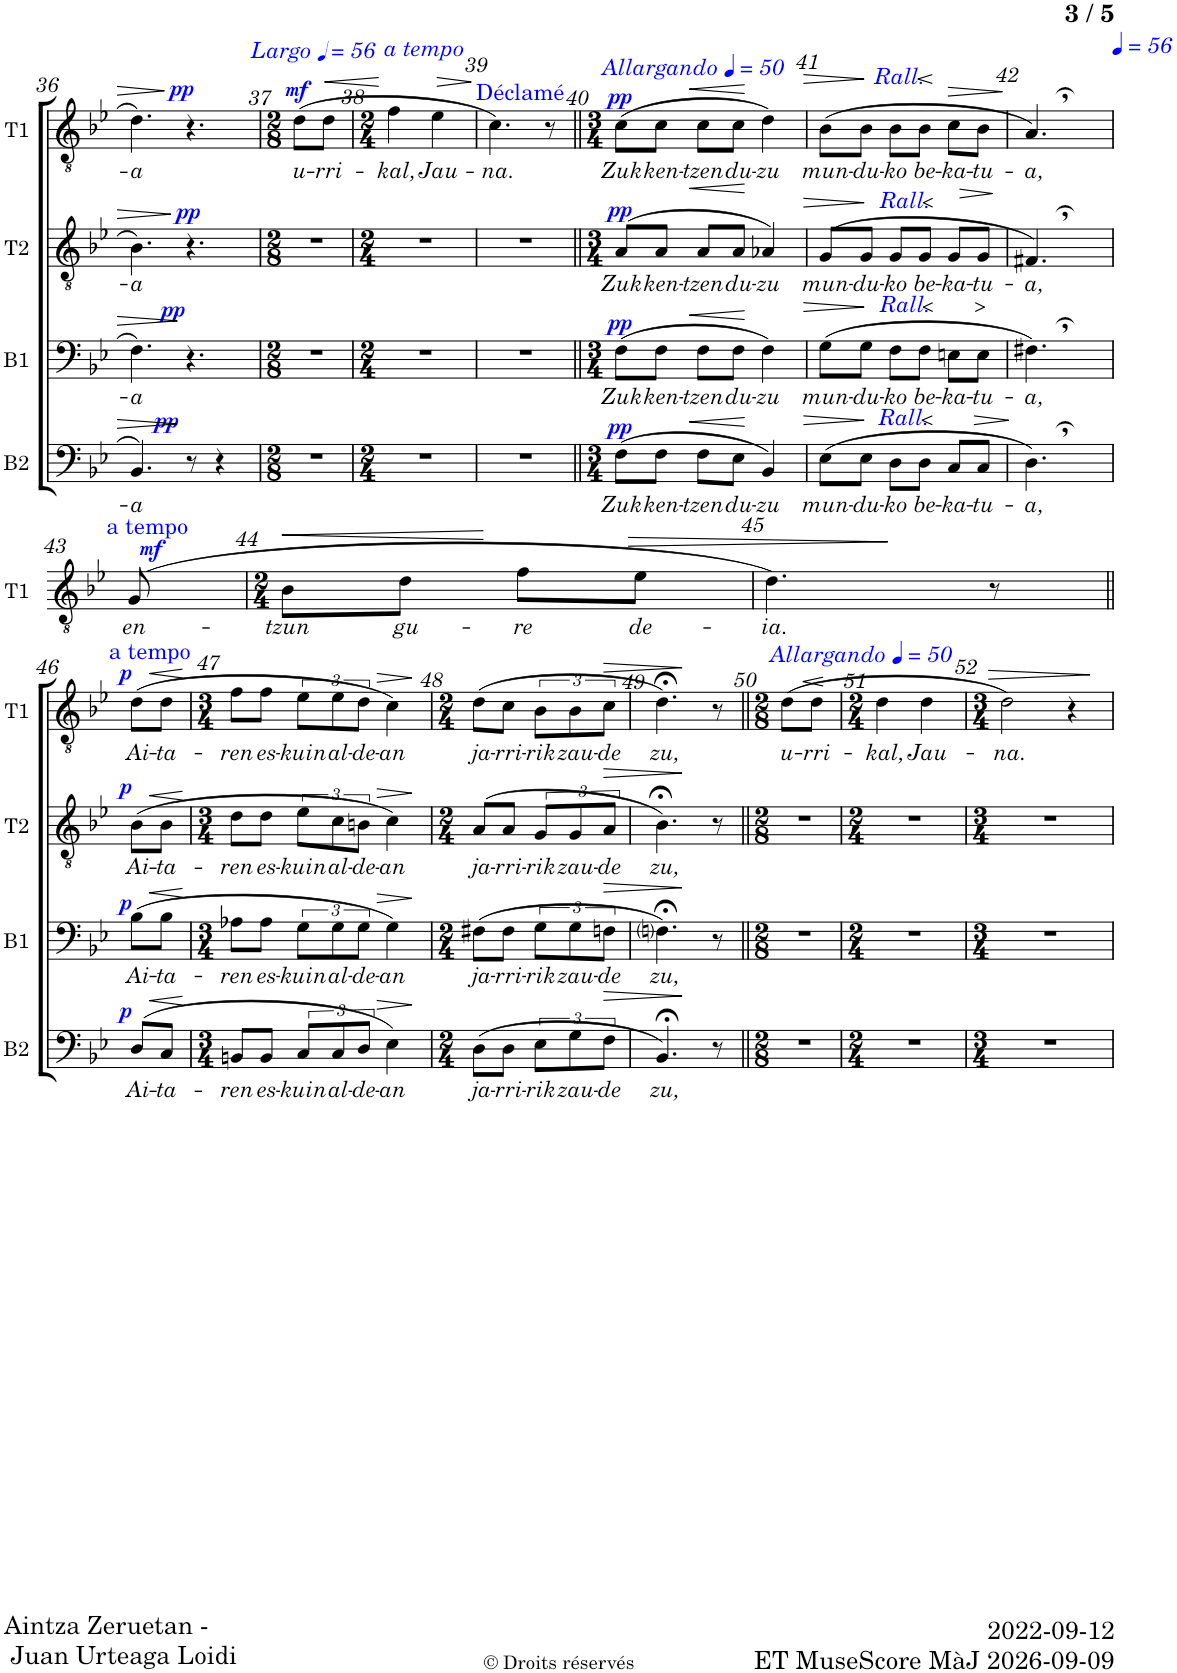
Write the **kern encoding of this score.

**kern	**text	**dynam	**kern	**text	**dynam	**kern	**text	**dynam	**kern	**text	**dynam
*part4	*part4	*part4	*part3	*part3	*part3	*part2	*part2	*part2	*part1	*part1	*part1
*staff4	*staff4	*staff4	*staff3	*staff3	*staff3	*staff2	*staff2	*staff2	*staff1	*staff1	*staff1
*I"Basse	*	*	*I"Baryton	*	*	*I"Ténor 2	*	*	*I"Ténor 1	*	*
*I'B2	*	*	*I'B1	*	*	*I'T2	*	*	*I'T1	*	*
!!LO:PB:g=z
*clefF4	*	*	*clefF4	*	*	*clefGv2	*	*	*clefGv2	*	*
*k[b-e-]	*	*	*k[b-e-]	*	*	*k[b-e-]	*	*	*k[b-e-]	*	*
*M3/4	*	*	*M3/4	*	*	*M3/4	*	*	*M3/4	*	*
=36	=36	=36	=36	=36	=36	=36	=36	=36	=36	=36	=36
!	!LO:LY:b	!LO:DY:a	!	!LO:LY:b	!LO:DY:a	!	!LO:LY:b	!	!	!LO:LY:b	!
4.BB-/	-a	pp	4.F\	-a	pp	4.B-\	-a	.	4.d\	-a	.
!	!	!	!	!	!	!	!	!LO:DY:a	!	!	!LO:DY:a
8r	.	.	4.r	.	.	4.r	.	pp	4.r	.	pp
4r	.	.	.	.	.	.	.	.	.	.	.
=37	=37	=37	=37	=37	=37	=37	=37	=37	=37	=37	=37
*M2/8	*	*	*M2/8	*	*	*M2/8	*	*	*M2/8	*	*
*	*	*	*	*	*	*	*	*	*MM56	*	*
!	!	!	!	!	!	!	!	!	!LO:TX:a:i:color=#0000FF:t=a tempo	!	!
!	!	!	!	!	!	!	!	!	!LO:TX:a:i:t=Largo	!	!
!	!	!	!	!	!	!	!	!	!	!LO:LY:b	!LO:DY:a
4r	.	.	4r	.	.	4r	.	.	(8d\L	u-	mf
!	!	!	!	!	!	!	!	!	!	!LO:LY:b	!LO:HP:b
.	.	.	.	.	.	.	.	.	8d\J	-rri-	<
=38	=38	=38	=38	=38	=38	=38	=38	=38	=38	=38	=38
*M2/4	*	*	*M2/4	*	*	*M2/4	*	*	*M2/4	*	*
!	!	!	!	!	!	!	!	!	!	!LO:LY:b	!
2r	.	.	2r	.	.	2r	.	.	4f\	-kal,	.
!	!	!	!	!	!	!	!	!	!	!LO:LY:b	!LO:HP:n=1:b
.	.	.	.	.	.	.	.	.	4e-\	Jau-	[ >
.	.	.	.	.	.	.	.	.	.	.	]
=39	=39	=39	=39	=39	=39	=39	=39	=39	=39	=39	=39
!	!	!	!	!	!	!	!	!	!LO:TX:a:color=#0000FF:t=Déclamé	!	!
!	!	!	!	!	!	!	!	!	!	!LO:LY:b	!
2r	.	.	2r	.	.	2r	.	.	4.c\)	-na.	.
.	.	.	.	.	.	.	.	.	8r	.	.
=40||	=40||	=40||	=40||	=40||	=40||	=40||	=40||	=40||	=40||	=40||	=40||
*M3/4	*	*	*M3/4	*	*	*M3/4	*	*	*M3/4	*	*
*	*	*	*	*	*	*	*	*	*MM50	*	*
!	!	!	!	!	!	!	!	!	!LO:TX:a:i:t=Allargando	!	!
!	!LO:LY:b	!LO:DY:a	!	!LO:LY:b	!LO:DY:a	!	!LO:LY:b	!LO:DY:a	!	!LO:LY:b	!LO:DY:a
(8F\L	Zuk	pp	(8F\L	Zuk	pp	(>8A/L	Zuk	pp	(8c\L	Zuk	pp
!	!LO:LY:b	!	!	!LO:LY:b	!	!	!LO:LY:b	!	!	!LO:LY:b	!
8F\J	ken-	.	8F\J	ken-	.	8A/J	ken-	.	8c\J	ken-	.
!	!LO:LY:b	!LO:HP:b	!	!LO:LY:b	!LO:HP:b	!	!LO:LY:b	!LO:HP:b	!	!LO:LY:b	!LO:HP:b
8F\L	-tzen	<	8F\L	-tzen	<	8A/L	-tzen	<	8c\L	-tzen	<
!	!LO:LY:b	!	!	!LO:LY:b	!	!	!LO:LY:b	!	!	!LO:LY:b	!
8E-\J	du-	.	8F\J	du-	.	8A/J	du-	.	8c\J	du-	.
!	!LO:LY:b	!	!	!LO:LY:b	!	!	!LO:LY:b	!	!	!LO:LY:b	!
4BB-/)	-zu	[	4F\)	-zu	[	4A-X/)	-zu	[	4d\)	-zu	[
=41	=41	=41	=41	=41	=41	=41	=41	=41	=41	=41	=41
!	!LO:LY:b	!LO:HP:b	!	!LO:LY:b	!LO:HP:b	!	!LO:LY:b	!LO:HP:b	!	!LO:LY:b	!LO:HP:b
(8E-\L	mun-	>	(8G\L	mun-	>	(>8G/L	mun-	>	(8B-\L	mun-	>
!	!LO:LY:b	!	!	!LO:LY:b	!	!	!LO:LY:b	!	!	!LO:LY:b	!
8E-\J	-du-	.	8G\J	-du-	.	8G/J	-du-	.	8B-\J	-du-	.
!	!	!	!	!	!	!	!	!	!LO:TX:a:i:color=#0000FF:t=Rall.	!	!
!	!	!	!	!	!	!LO:TX:a:i:color=#0000FF:t=Rall.	!	!	!	!	!
!	!	!	!LO:TX:a:i:color=#0000FF:t=Rall.	!	!	!	!	!	!	!	!
!LO:TX:a:i:color=#0000FF:t=Rall.	!	!	!	!	!	!	!	!	!	!	!
!	!LO:LY:b	!LO:HP:n=1:b	!	!LO:LY:b	!LO:HP:n=1:b	!	!LO:LY:b	!LO:HP:n=1:b	!	!LO:LY:b	!LO:HP:n=1:b
8D\L	-ko	] <	8F\L	-ko	] <	8G/L	-ko	] <	8B-\L	-ko	] <
!	!LO:LY:b	!	!	!LO:LY:b	!	!	!LO:LY:b	!	!	!LO:LY:b	!
8D\J	be-	.	8F\J	be-	.	8G/J	be-	.	8B-\J	be-	.
!	!LO:LY:b	!LO:HP:n=1:b	!	!LO:LY:b	!LO:HP:n=1:b	!	!LO:LY:b	!	!	!LO:LY:b	!
8C/L	-ka-	[ >	8En\L	-ka-	[ >	8G/L	-ka-	[	8c\L	-ka-	[
!	!LO:LY:b	!	!	!LO:LY:b	!	!	!LO:LY:b	!LO:HP:b	!	!LO:LY:b	!LO:HP:b
8C/J	-tu-	.	8E\J	-tu-	.	8G/J	-tu-	>	8B-\J	-tu-	>
.	.	.	.	.	]	.	.	.	.	.	]
=42	=42	=42	=42	=42	=42	=42	=42	=42	=42	=42	=42
*M3/8	*	*	*M3/8	*	*	*M3/8	*	*	*M3/8	*	*
!	!LO:LY:b	!	!	!LO:LY:b	!	!	!LO:LY:b	!	!	!LO:LY:b	!
4.D,\)	-a,	.	4.F#X,\)	-a,	.	4.F#X,/)	-a,	.	4.A,/)	-a,	.
*	*	*	*	*	*	*	*	*	*MM56	*	*
.	.	]	.	.	.	.	.	]	.	.	.
!!LO:LB:g=z
=43	=43	=43	=43	=43	=43	=43	=43	=43	=43	=43	=43
*M1/8	*	*	*M1/8	*	*	*M1/8	*	*	*M1/8	*	*
!	!	!	!	!	!	!	!	!	!LO:TX:a:color=#0000FF:t=a tempo	!	!
!	!	!	!	!	!	!	!	!	!	!LO:LY:b	!LO:DY:a
8r	.	.	8r	.	.	8r	.	.	(8G/	en-	mf
=44	=44	=44	=44	=44	=44	=44	=44	=44	=44	=44	=44
*M2/4	*	*	*M2/4	*	*	*M2/4	*	*	*M2/4	*	*
!	!	!	!	!	!	!	!	!	!	!LO:LY:b	!LO:HP:b
2r	.	.	2r	.	.	2r	.	.	8B-\L	-tzun	<
!	!	!	!	!	!	!	!	!	!	!LO:LY:b	!
.	.	.	.	.	.	.	.	.	8d\J	gu-	.
!	!	!	!	!	!	!	!	!	!	!LO:LY:b	!
.	.	.	.	.	.	.	.	.	8f\L	-re	[
!	!	!	!	!	!	!	!	!	!	!LO:LY:b	!LO:HP:b
.	.	.	.	.	.	.	.	.	8e-\J	de-	>
=45	=45	=45	=45	=45	=45	=45	=45	=45	=45	=45	=45
!	!	!	!	!	!	!	!	!	!	!LO:LY:b	!
2r	.	.	2r	.	.	2r	.	.	4.d\)	-ia.	.
.	.	.	.	.	.	.	.	.	8r	.	]
!!LO:LB:g=z
=46||	=46||	=46||	=46||	=46||	=46||	=46||	=46||	=46||	=46||	=46||	=46||
*M2/8	*	*	*M2/8	*	*	*M2/8	*	*	*M2/8	*	*
!	!	!	!	!	!	!	!	!	!LO:TX:a:color=#0000FF:t=a tempo	!	!
!	!LO:LY:b	!LO:DY:a	!	!LO:LY:b	!LO:DY:a	!	!LO:LY:b	!LO:DY:a	!	!LO:LY:b	!LO:DY:a
(8D/L	Ai-	p	(8B-\L	Ai-	p	(8B-\L	Ai-	p	(8d\L	Ai-	p
!	!LO:LY:b	!LO:HP:b	!	!LO:LY:b	!LO:HP:b	!	!LO:LY:b	!LO:HP:b	!	!LO:LY:b	!LO:HP:b
8C/J	-ta-	<	8B-\J	-ta-	<	8B-\J	-ta-	<	8d\J	-ta-	<
.	.	[	.	.	[	.	.	[	.	.	[
=47	=47	=47	=47	=47	=47	=47	=47	=47	=47	=47	=47
*M3/4	*	*	*M3/4	*	*	*M3/4	*	*	*M3/4	*	*
!	!LO:LY:b	!	!	!LO:LY:b	!	!	!LO:LY:b	!	!	!LO:LY:b	!
8BBn/L	-ren	.	8A-X\L	-ren	.	8d\L	-ren	.	8f\L	-ren	.
!	!LO:LY:b	!	!	!LO:LY:b	!	!	!LO:LY:b	!	!	!LO:LY:b	!
8BB/J	es-	.	8A-\J	es-	.	8d\J	es-	.	8f\J	es-	.
!	!LO:LY:b	!	!	!LO:LY:b	!	!	!LO:LY:b	!	!	!LO:LY:b	!
12C/L	-kuin	.	12G\L	-kuin	.	12e-\L	-kuin	.	12e-\L	-kuin	.
!	!LO:LY:b	!	!	!LO:LY:b	!	!	!LO:LY:b	!	!	!LO:LY:b	!
12C/	al-	.	12G\	al-	.	12c\	al-	.	12e-\	al-	.
!	!LO:LY:b	!	!	!LO:LY:b	!	!	!LO:LY:b	!	!	!LO:LY:b	!
12D/J	-de-	.	12G\J	-de-	.	12Bn\J	-de-	.	12d\J	-de-	.
!	!LO:LY:b	!LO:HP:b	!	!LO:LY:b	!LO:HP:b	!	!LO:LY:b	!LO:HP:b	!	!LO:LY:b	!LO:HP:b
4E-\)	-an	>	4G\)	-an	>	4c\)	-an	>	4c\)	-an	>
.	.	]	.	.	]	.	.	]	.	.	]
=48	=48	=48	=48	=48	=48	=48	=48	=48	=48	=48	=48
*M2/4	*	*	*M2/4	*	*	*M2/4	*	*	*M2/4	*	*
!	!LO:LY:b	!	!	!LO:LY:b	!	!	!LO:LY:b	!	!	!LO:LY:b	!
(8D\L	ja-	.	(8F#X\L	ja-	.	(8A/L	ja-	.	(8d\L	ja-	.
!	!LO:LY:b	!	!	!LO:LY:b	!	!	!LO:LY:b	!	!	!LO:LY:b	!
8D\J	-rri-	.	8F#\J	-rri-	.	8A/J	-rri-	.	8c\J	-rri-	.
!	!LO:LY:b	!	!	!LO:LY:b	!	!	!LO:LY:b	!	!	!LO:LY:b	!
12E-\L	-rik	.	12G\L	-rik	.	12G/L	-rik	.	12B-\L	-rik	.
!	!LO:LY:b	!	!	!LO:LY:b	!	!	!LO:LY:b	!	!	!LO:LY:b	!
12G\	zau-	.	12G\	zau-	.	12G/	zau-	.	12B-\	zau-	.
!	!LO:LY:b	!LO:HP:b	!	!LO:LY:b	!LO:HP:b	!	!LO:LY:b	!LO:HP:b	!	!LO:LY:b	!LO:HP:b
12F\J	-de	>	12Fn\J	-de	>	12A/J	-de	>	12c\J	-de	>
=49	=49	=49	=49	=49	=49	=49	=49	=49	=49	=49	=49
!	!LO:LY:b	!	!	!LO:LY:b	!	!	!LO:LY:b	!	!	!LO:LY:b	!
4.BB-;</)	zu,	.	4.Fni;<\)	zu,	.	4.B-;<\)	zu,	.	4.d;<\)	zu,	.
8r	.	]	8r	.	]	8r	.	]	8r	.	]
=50||	=50||	=50||	=50||	=50||	=50||	=50||	=50||	=50||	=50||	=50||	=50||
*M2/8	*	*	*M2/8	*	*	*M2/8	*	*	*M2/8	*	*
*	*	*	*	*	*	*	*	*	*MM50	*	*
!	!	!	!	!	!	!	!	!	!LO:TX:a:i:t=Allargando	!	!
!	!	!	!	!	!	!	!	!	!	!LO:LY:b	!
4r	.	.	4r	.	.	4r	.	.	(8d\L	u-	.
!	!	!	!	!	!	!	!	!	!	!LO:LY:b	!LO:HP:b
.	.	.	.	.	.	.	.	.	8d\J	-rri-	<
.	.	.	.	.	.	.	.	.	.	.	[
=51	=51	=51	=51	=51	=51	=51	=51	=51	=51	=51	=51
*M2/4	*	*	*M2/4	*	*	*M2/4	*	*	*M2/4	*	*
!	!	!	!	!	!	!	!	!	!	!LO:LY:b	!
2r	.	.	2r	.	.	2r	.	.	4d\	-kal,	.
!	!	!	!	!	!	!	!	!	!	!LO:LY:b	!
.	.	.	.	.	.	.	.	.	4d\	Jau-	.
=52	=52	=52	=52	=52	=52	=52	=52	=52	=52	=52	=52
*M3/4	*	*	*M3/4	*	*	*M3/4	*	*	*M3/4	*	*
!	!	!	!	!	!	!	!	!	!	!LO:LY:b	!LO:HP:b
2.r	.	.	2.r	.	.	2.r	.	.	2d\)	-na.	>
.	.	.	.	.	.	.	.	.	4r	.	.
.	.	.	.	.	.	.	.	.	.	.	]
=	=	=	=	=	=	=	=	=	=	=	=
*-	*-	*-	*-	*-	*-	*-	*-	*-	*-	*-	*-
